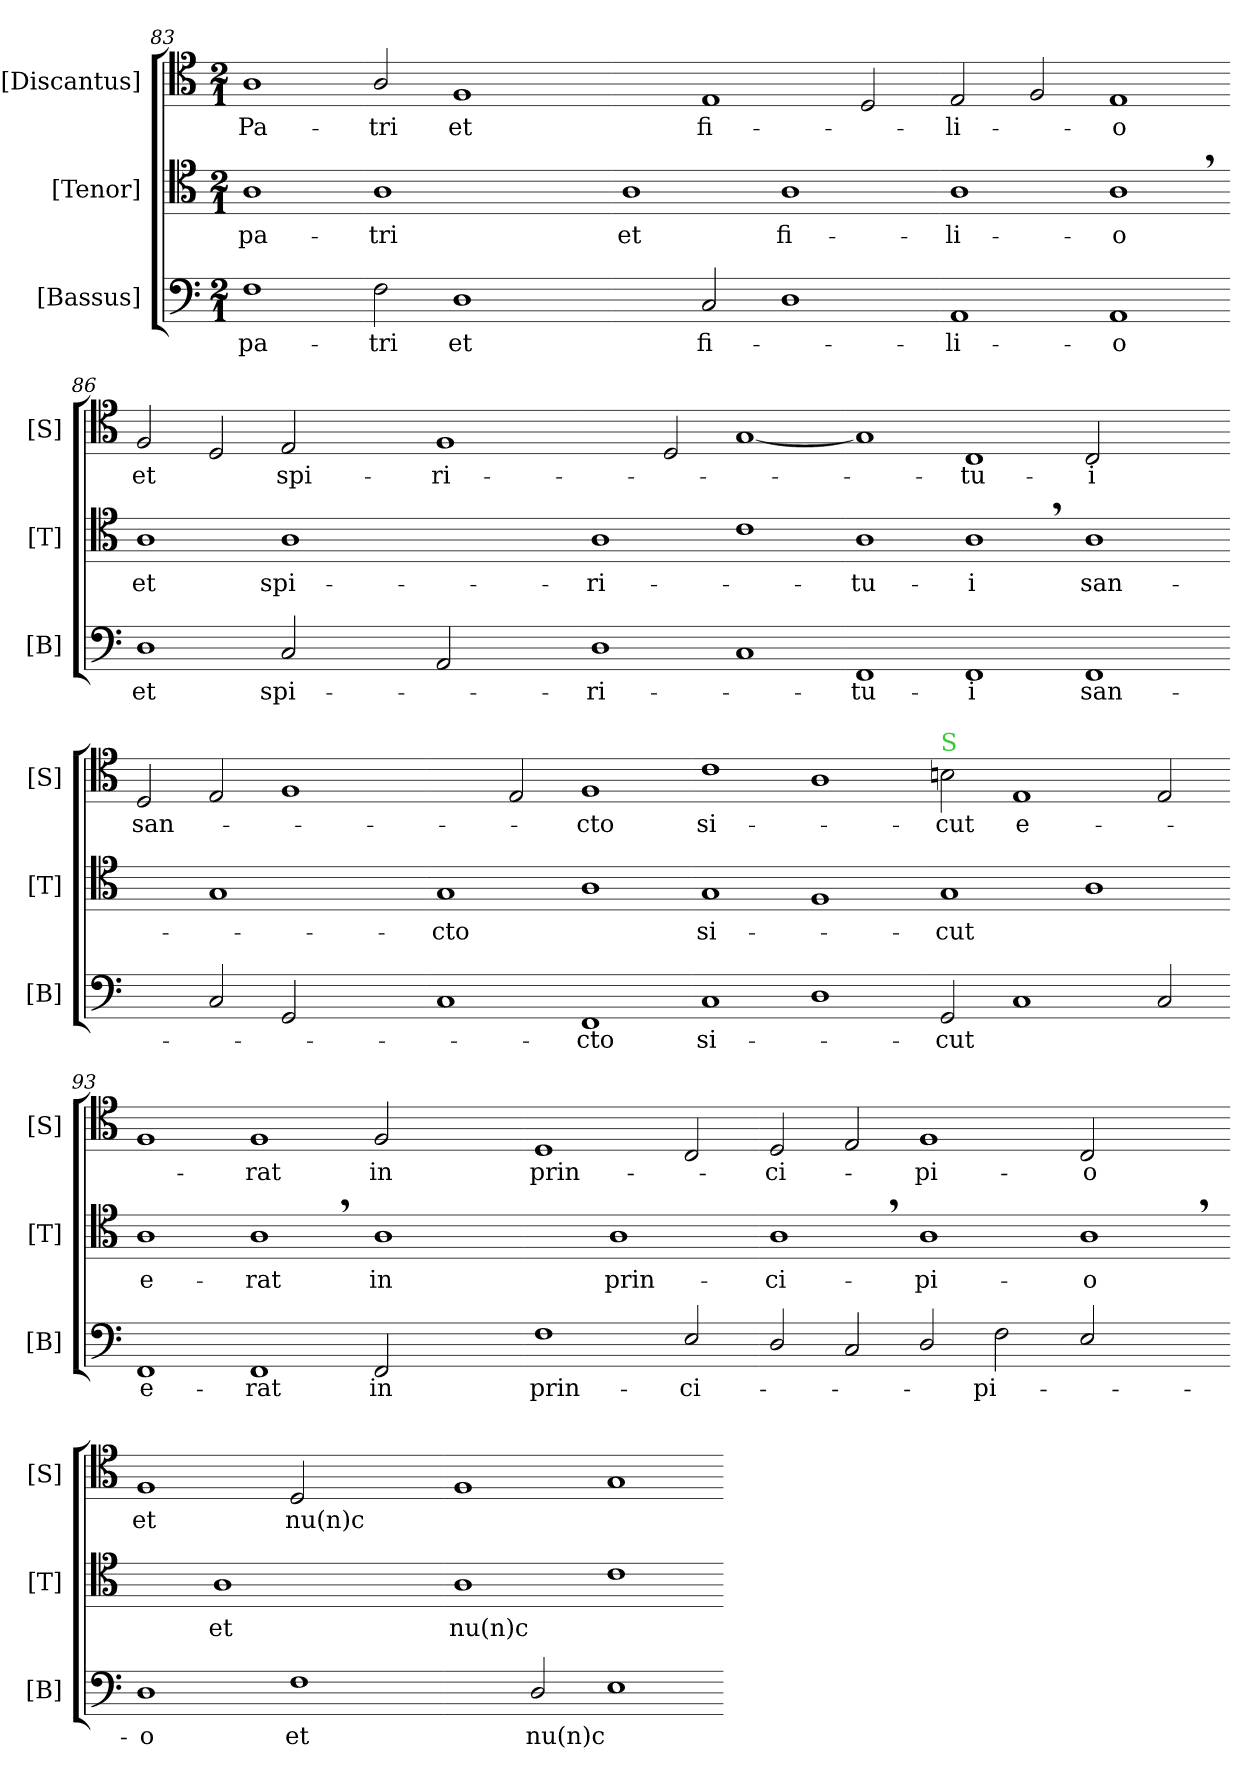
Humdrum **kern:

**kern	**text	**kern	**text	**kern	**text
*part3	*part3	*part2	*part2	*part1	*part1
*staff3	*staff3	*staff2	*staff2	*staff1	*staff1
*I"[Bassus]	*	*I"[Tenor]	*	*I"[Discantus]	*
*I'[B]	*	*I'[T]	*	*I'[S]	*
*clefF4	*	*clefC4	*	*clefC4	*
*k[]	*	*k[]	*	*k[]	*
*M2/1	*	*M2/1	*	*M2/1	*
=83	=83	=83	=83	=83	=83
1F	pa-	1A	pa-	1A	Pa-
=-	=-	=-	=-	=-	=-
2F\	-tri	1A	-tri	2A/	-tri
1D\	et	.	.	1F/	et
.	.	2ryy	.	.	.
=84-	=84-	=84-	=84-	=84-	=84-
2ryy	.	1A	et	2ryy	.
2C/	fi-	.	.	1E	fi-
1D	.	1A	fi-	.	.
.	.	.	.	2D/	.
=85-	=85-	=85-	=85-	=85-	=85-
1AA	-li-	1A	-li-	2E/	-li-
.	.	.	.	2F/	.
1AA	-o	1A,	-o	1E	-o
=86-	=86-	=86-	=86-	=86-	=86-
1D	et	1A	et	2F/	et
.	.	.	.	2D/	.
2C/	spi-	1A	spi-	2E/	spi-
2ryy	.	.	.	2ryy	.
=-	=-	=-	=-	=-	=-
2AA/	.	1ryy	.	1F/	-ri-
2ryy	.	.	.	.	.
=87-	=87-	=87-	=87-	=87-	=87-
1D	-ri-	1A	-ri-	2ryy	.
.	.	.	.	2D/	.
1C	.	1c	.	[1G	.
=88-	=88-	=88-	=88-	=88-	=88-
1FF	-tu-	1A	-tu-	1G]	.
1FF	-i	1A,	-i	1C	-tu-
=89-	=89-	=89-	=89-	=89-	=89-
1FF	san-	1A	san-	2C/	-i
.	.	.	.	2ryy	.
=-	=-	=-	=-	=-	=-
2ryy	.	2ryy	.	2D/	san-
2C/	.	1G	.	2E/	.
2GG/	.	.	.	1F/	.
2ryy	.	2ryy	.	.	.
=90-	=90-	=90-	=90-	=90-	=90-
1C	.	1G	-cto	2ryy	.
.	.	.	.	2E/	.
1FF	-cto	1A	.	1F	-cto
=91-	=91-	=91-	=91-	=91-	=91-
1C	si-	1G	si-	1c	si-
1D	.	1F	.	1A	.
=92-	=92-	=92-	=92-	=92-	=92-
!	!	!	!	!LO:TX:a:color=limegreen:t=S	!
2GG/	-cut	1G	-cut	2Bn\	-cut
1C	.	.	.	1E	e-
.	.	1A	.	.	.
2C/	.	.	.	2E/	.
=93-	=93-	=93-	=93-	=93-	=93-
1FF	e-	1A	e-	1F	.
1FF	-rat	1A,	-rat	1F	-rat
=94-	=94-	=94-	=94-	=94-	=94-
2FF/	in	1A	in	2F/	in
2ryy	.	.	.	2ryy	.
=-	=-	=-	=-	=-	=-
1F	prin-	2ryy	.	1D	prin-
.	.	1A	prin-	.	.
2E/	-ci-	.	.	2C/	.
=95-	=95-	=95-	=95-	=95-	=95-
2D/	.	1A,	-ci-	2D/	-ci-
2C/	.	.	.	2E/	.
2D/	.	1A	-pi-	1F	-pi-
2F\	-pi-	.	.	.	.
=96-	=96-	=96-	=96-	=96-	=96-
2E/	.	1A,	-o	2C/	-o
2ryy	.	.	.	2ryy	.
=-	=-	=-	=-	=-	=-
1D	-o	2ryy	.	1F	et
.	.	1A	et	.	.
1F\	et	.	.	2D/	nu(n)c
.	.	2ryy	.	2ryy	.
=97-	=97-	=97-	=97-	=97-	=97-
2ryy	.	1A	nu(n)c	1F	.
2D/	nu(n)c	.	.	.	.
1E	.	1c	.	1G	.
=-	=-	=-	=-	=-	=-
*-	*-	*-	*-	*-	*-
